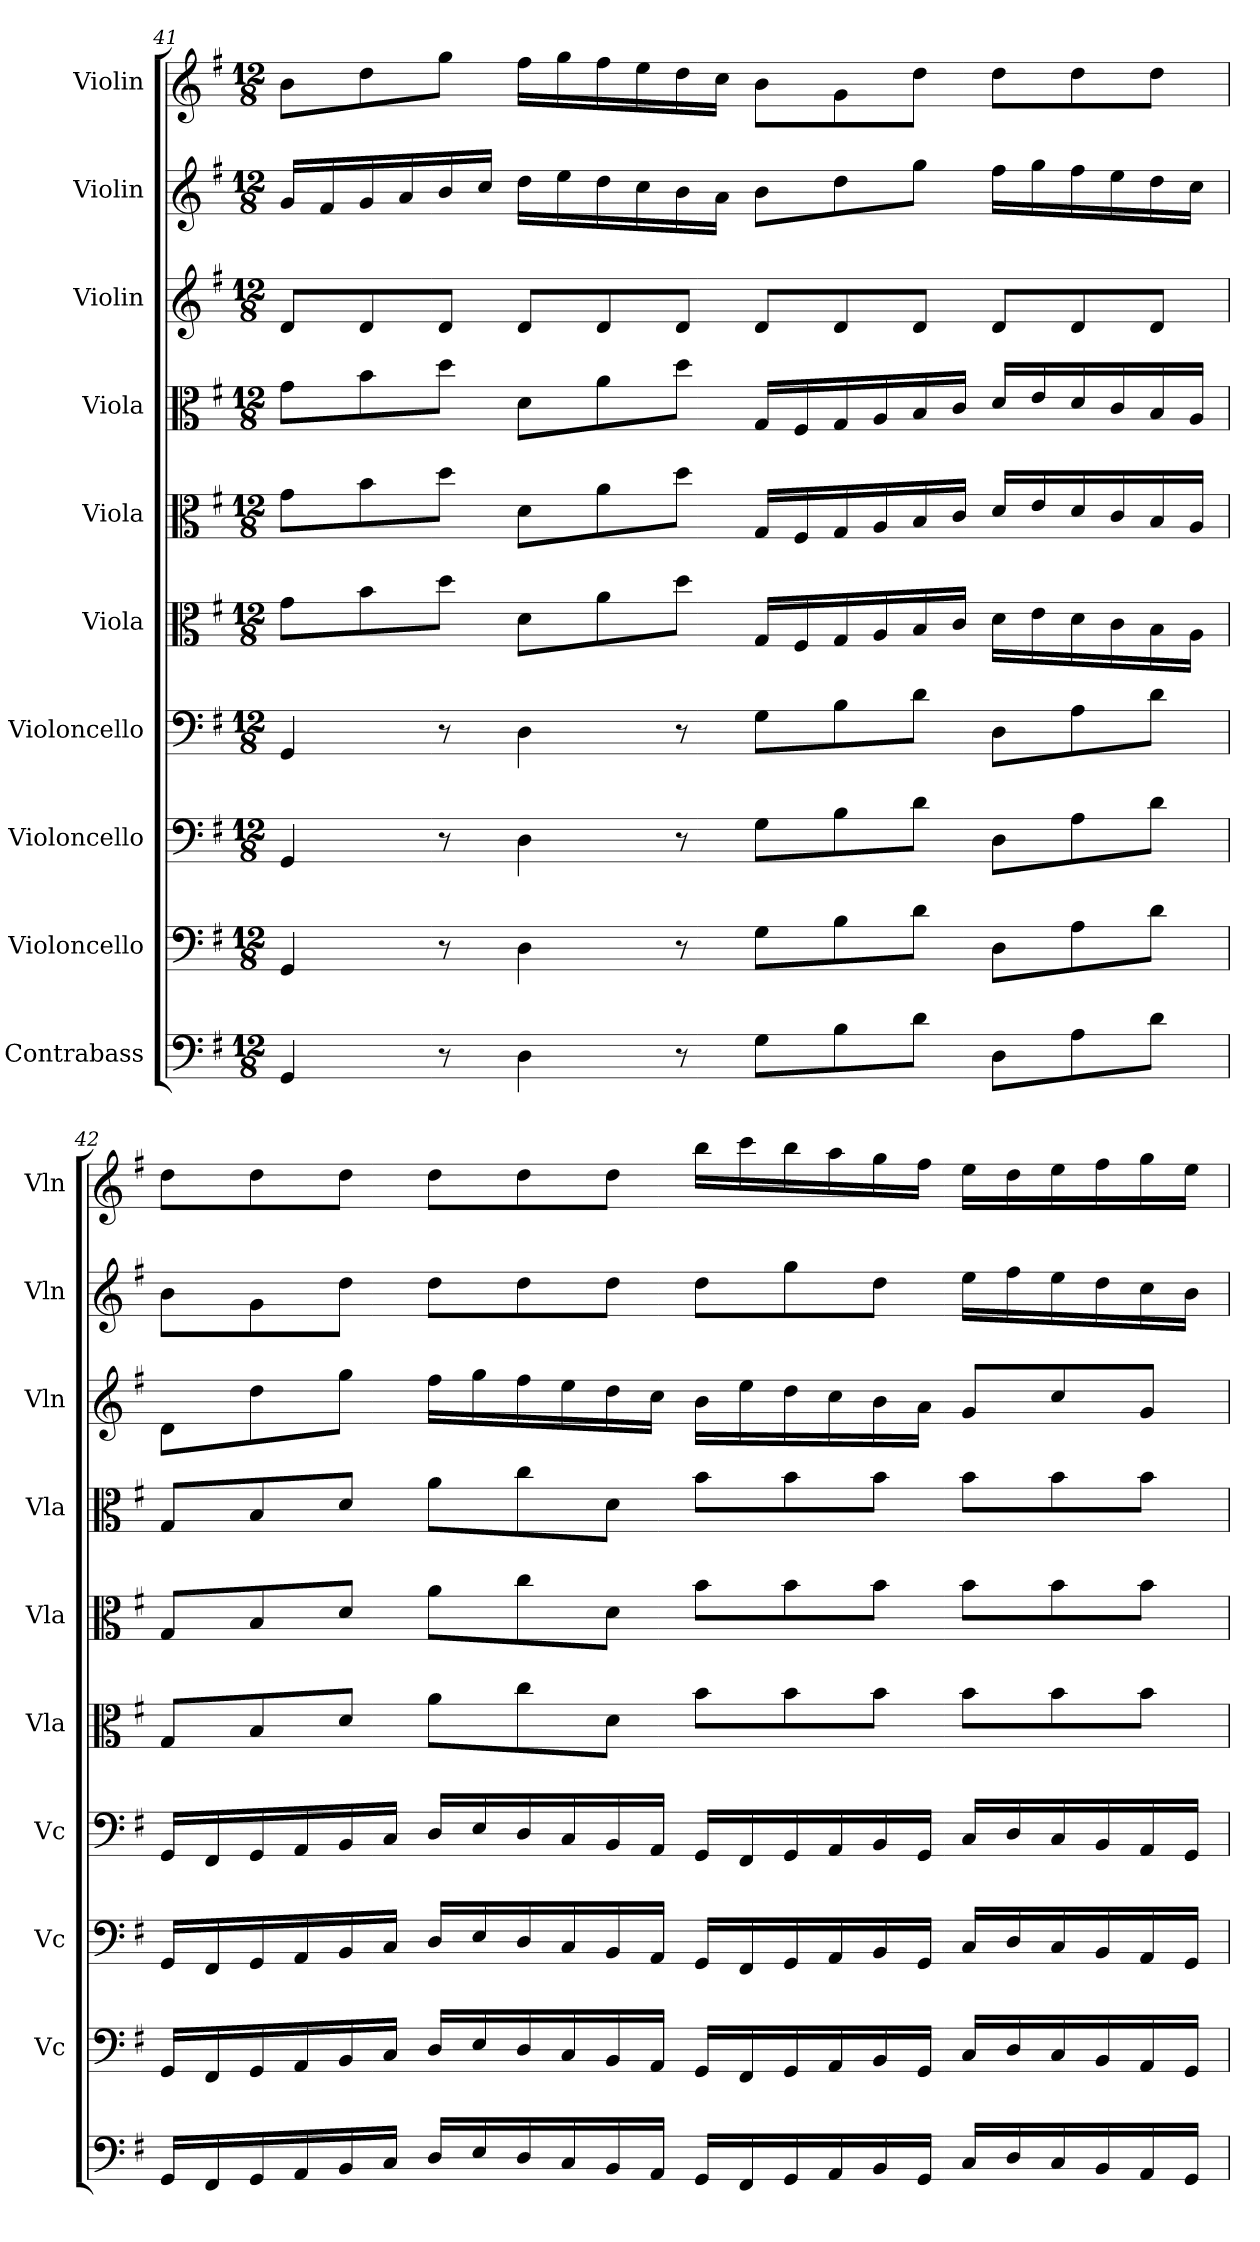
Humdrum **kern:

**kern	**kern	**kern	**kern	**kern	**kern	**kern	**kern	**kern	**kern
*part10	*part9	*part8	*part7	*part6	*part5	*part4	*part3	*part2	*part1
*staff10	*staff9	*staff8	*staff7	*staff6	*staff5	*staff4	*staff3	*staff2	*staff1
*I"Contrabass	*I"Violoncello	*I"Violoncello	*I"Violoncello	*I"Viola	*I"Viola	*I"Viola	*I"Violin	*I"Violin	*I"Violin
*	*I'Vc	*I'Vc	*I'Vc	*I'Vla	*I'Vla	*I'Vla	*I'Vln	*I'Vln	*I'Vln
*clefF4	*clefF4	*clefF4	*clefF4	*clefC3	*clefC3	*clefC3	*clefG2	*clefG2	*clefG2
*k[f#]	*k[f#]	*k[f#]	*k[f#]	*k[f#]	*k[f#]	*k[f#]	*k[f#]	*k[f#]	*k[f#]
*G:	*G:	*G:	*G:	*G:	*G:	*G:	*G:	*G:	*G:
*M12/8	*M12/8	*M12/8	*M12/8	*M12/8	*M12/8	*M12/8	*M12/8	*M12/8	*M12/8
=41	=41	=41	=41	=41	=41	=41	=41	=41	=41
4GG/	4GG/	4GG/	4GG/	8g\L	8g\L	8g\L	8d/L	16g/LL	8b\L
.	.	.	.	.	.	.	.	16f#/	.
.	.	.	.	8b\	8b\	8b\	8d/	16g/	8dd\
.	.	.	.	.	.	.	.	16a/	.
8r	8r	8r	8r	8dd\J	8dd\J	8dd\J	8d/J	16b/	8gg\J
.	.	.	.	.	.	.	.	16cc/JJ	.
4D\	4D\	4D\	4D\	8d\L	8d\L	8d\L	8d/L	16dd\LL	16ff#\LL
.	.	.	.	.	.	.	.	16ee\	16gg\
.	.	.	.	8a\	8a\	8a\	8d/	16dd\	16ff#\
.	.	.	.	.	.	.	.	16cc\	16ee\
8r	8r	8r	8r	8dd\J	8dd\J	8dd\J	8d/J	16b\	16dd\
.	.	.	.	.	.	.	.	16a\JJ	16cc\JJ
8G\L	8G\L	8G\L	8G\L	16G/LL	16G/LL	16G/LL	8d/L	8b\L	8b\L
.	.	.	.	16F#/	16F#/	16F#/	.	.	.
8B\	8B\	8B\	8B\	16G/	16G/	16G/	8d/	8dd\	8g\
.	.	.	.	16A/	16A/	16A/	.	.	.
8d\J	8d\J	8d\J	8d\J	16B/	16B/	16B/	8d/J	8gg\J	8dd\J
.	.	.	.	16c/JJ	16c/JJ	16c/JJ	.	.	.
8D\L	8D\L	8D\L	8D\L	16d\LL	16d/LL	16d/LL	8d/L	16ff#\LL	8dd\L
.	.	.	.	16e\	16e/	16e/	.	16gg\	.
8A\	8A\	8A\	8A\	16d\	16d/	16d/	8d/	16ff#\	8dd\
.	.	.	.	16c\	16c/	16c/	.	16ee\	.
8d\J	8d\J	8d\J	8d\J	16B\	16B/	16B/	8d/J	16dd\	8dd\J
.	.	.	.	16A\JJ	16A/JJ	16A/JJ	.	16cc\JJ	.
=42	=42	=42	=42	=42	=42	=42	=42	=42	=42
16GG/LL	16GG/LL	16GG/LL	16GG/LL	8G/L	8G/L	8G/L	8d\L	8b\L	8dd\L
16FF#/	16FF#/	16FF#/	16FF#/	.	.	.	.	.	.
16GG/	16GG/	16GG/	16GG/	8B/	8B/	8B/	8dd\	8g\	8dd\
16AA/	16AA/	16AA/	16AA/	.	.	.	.	.	.
16BB/	16BB/	16BB/	16BB/	8d/J	8d/J	8d/J	8gg\J	8dd\J	8dd\J
16C/JJ	16C/JJ	16C/JJ	16C/JJ	.	.	.	.	.	.
16D/LL	16D/LL	16D/LL	16D/LL	8a\L	8a\L	8a\L	16ff#\LL	8dd\L	8dd\L
16E/	16E/	16E/	16E/	.	.	.	16gg\	.	.
16D/	16D/	16D/	16D/	8cc\	8cc\	8cc\	16ff#\	8dd\	8dd\
16C/	16C/	16C/	16C/	.	.	.	16ee\	.	.
16BB/	16BB/	16BB/	16BB/	8d\J	8d\J	8d\J	16dd\	8dd\J	8dd\J
16AA/JJ	16AA/JJ	16AA/JJ	16AA/JJ	.	.	.	16cc\JJ	.	.
16GG/LL	16GG/LL	16GG/LL	16GG/LL	8b\L	8b\L	8b\L	16b\LL	8dd\L	16bb\LL
16FF#/	16FF#/	16FF#/	16FF#/	.	.	.	16ee\	.	16ccc\
16GG/	16GG/	16GG/	16GG/	8b\	8b\	8b\	16dd\	8gg\	16bb\
16AA/	16AA/	16AA/	16AA/	.	.	.	16cc\	.	16aa\
16BB/	16BB/	16BB/	16BB/	8b\J	8b\J	8b\J	16b\	8dd\J	16gg\
16GG/JJ	16GG/JJ	16GG/JJ	16GG/JJ	.	.	.	16a\JJ	.	16ff#\JJ
16C/LL	16C/LL	16C/LL	16C/LL	8b\L	8b\L	8b\L	8g/L	16ee\LL	16ee\LL
16D/	16D/	16D/	16D/	.	.	.	.	16ff#\	16dd\
16C/	16C/	16C/	16C/	8b\	8b\	8b\	8cc/	16ee\	16ee\
16BB/	16BB/	16BB/	16BB/	.	.	.	.	16dd\	16ff#\
16AA/	16AA/	16AA/	16AA/	8b\J	8b\J	8b\J	8g/J	16cc\	16gg\
16GG/JJ	16GG/JJ	16GG/JJ	16GG/JJ	.	.	.	.	16b\JJ	16ee\JJ
=	=	=	=	=	=	=	=	=	=
*-	*-	*-	*-	*-	*-	*-	*-	*-	*-
